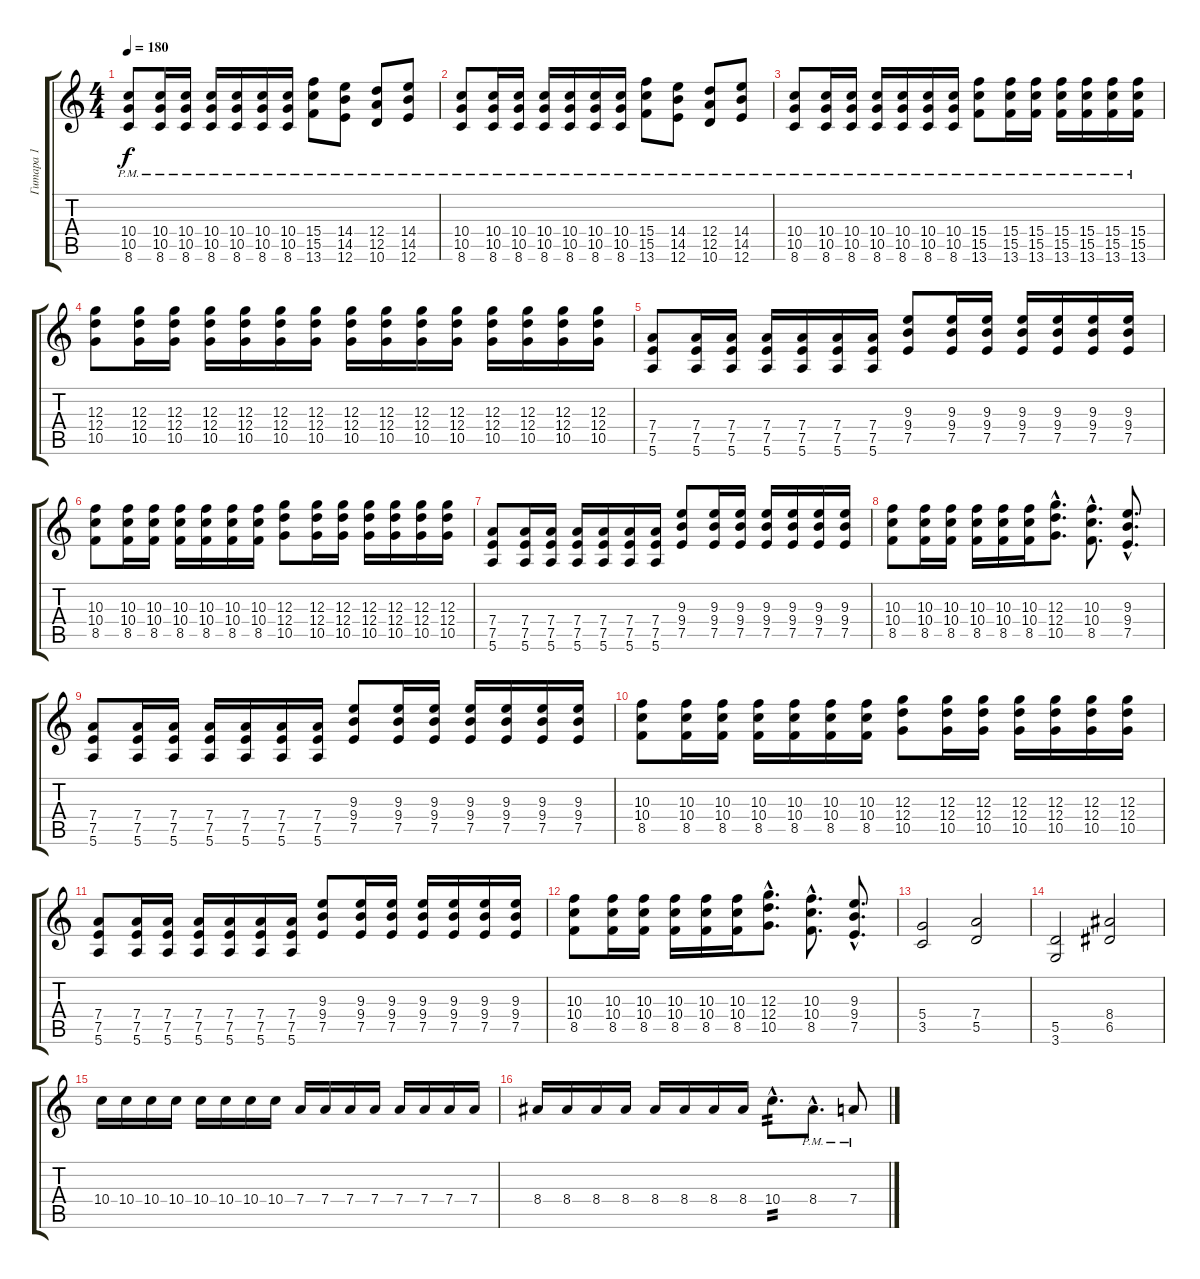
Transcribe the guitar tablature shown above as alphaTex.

\track ("Гитара 1" "Гитара 1") {instrument overdrivenguitar}
\staff {score tabs}
\tuning (E4 B3 G3 D3 A2 E2) {hide}
\ts (4 4)
\tempo 180
\clef g2
\ks c
(10.4{pm} 10.5 8.6{pm}).8{dy f} (10.4{pm} 10.5{pm} 8.6{pm}).16 (10.4{pm} 10.5{pm} 8.6{pm}).16 (10.4{pm} 10.5{pm} 8.6{pm}).16 (10.4{pm} 10.5{pm} 8.6{pm}).16 (10.4{pm} 10.5{pm} 8.6{pm}).16 (10.4{pm} 10.5{pm} 8.6{pm}).16 (15.4{pm} 15.5{pm} 13.6{pm}).8 (14.4{pm} 14.5{pm} 12.6{pm}).8 (12.4{pm} 12.5{pm} 10.6{pm}).8 (14.4{pm} 14.5{pm} 12.6{pm}).8 |
(10.4{pm} 10.5{pm} 8.6{pm}).8 (10.4{pm} 10.5{pm} 8.6{pm}).16 (10.4{pm} 10.5{pm} 8.6{pm}).16 (10.4{pm} 10.5{pm} 8.6{pm}).16 (10.4{pm} 10.5{pm} 8.6{pm}).16 (10.4{pm} 10.5{pm} 8.6{pm}).16 (10.4{pm} 10.5{pm} 8.6{pm}).16 (15.4{pm} 15.5{pm} 13.6{pm}).8 (14.4{pm} 14.5{pm} 12.6{pm}).8 (12.4{pm} 12.5{pm} 10.6{pm}).8 (14.4{pm} 14.5{pm} 12.6{pm}).8 |
(10.4{pm} 10.5{pm} 8.6{pm}).8 (10.4{pm} 10.5{pm} 8.6{pm}).16 (10.4{pm} 10.5{pm} 8.6{pm}).16 (10.4{pm} 10.5{pm} 8.6{pm}).16 (10.4{pm} 10.5{pm} 8.6{pm}).16 (10.4{pm} 10.5{pm} 8.6{pm}).16 (10.4{pm} 10.5{pm} 8.6{pm}).16 (15.4{pm} 15.5{pm} 13.6{pm}).8 (15.4{pm} 15.5{pm} 13.6{pm}).16 (15.4{pm} 15.5{pm} 13.6{pm}).16 (15.4{pm} 15.5{pm} 13.6{pm}).16 (15.4{pm} 15.5{pm} 13.6{pm}).16 (15.4{pm} 15.5{pm} 13.6{pm}).16 (15.4{pm} 15.5{pm} 13.6{pm}).16 |
(12.3 12.4 10.5).8 (12.3 12.4 10.5).16 (12.3 12.4 10.5).16 (12.3 12.4 10.5).16 (12.3 12.4 10.5).16 (12.3 12.4 10.5).16 (12.3 12.4 10.5).16 (12.3 12.4 10.5).16 (12.3 12.4 10.5).16 (12.3 12.4 10.5).16 (12.3 12.4 10.5).16 (12.3 12.4 10.5).16 (12.3 12.4 10.5).16 (12.3 12.4 10.5).16 (12.3 12.4 10.5).16 |
(7.4 7.5 5.6).8 (7.4 7.5 5.6).16 (7.4 7.5 5.6).16 (7.4 7.5 5.6).16 (7.4 7.5 5.6).16 (7.4 7.5 5.6).16 (7.4 7.5 5.6).16 (9.3 9.4 7.5).8 (9.3 9.4 7.5).16 (9.3 9.4 7.5).16 (9.3 9.4 7.5).16 (9.3 9.4 7.5).16 (9.3 9.4 7.5).16 (9.3 9.4 7.5).16 |
(10.3 10.4 8.5).8 (10.3 10.4 8.5).16 (10.3 10.4 8.5).16 (10.3 10.4 8.5).16 (10.3 10.4 8.5).16 (10.3 10.4 8.5).16 (10.3 10.4 8.5).16 (12.3 12.4 10.5).8 (12.3 12.4 10.5).16 (12.3 12.4 10.5).16 (12.3 12.4 10.5).16 (12.3 12.4 10.5).16 (12.3 12.4 10.5).16 (12.3 12.4 10.5).16 |
(7.4 7.5 5.6).8 (7.4 7.5 5.6).16 (7.4 7.5 5.6).16 (7.4 7.5 5.6).16 (7.4 7.5 5.6).16 (7.4 7.5 5.6).16 (7.4 7.5 5.6).16 (9.3 9.4 7.5).8 (9.3 9.4 7.5).16 (9.3 9.4 7.5).16 (9.3 9.4 7.5).16 (9.3 9.4 7.5).16 (9.3 9.4 7.5).16 (9.3 9.4 7.5).16 |
(10.3 10.4 8.5).8 (10.3 10.4 8.5).16 (10.3 10.4 8.5).16 (10.3 10.4 8.5).16 (10.3 10.4 8.5).16 (10.3 10.4 8.5).16 (12.3{hac} 12.4{hac} 10.5{hac}).8{d} (10.3{hac} 10.4{hac} 8.5{hac}).8{d} (9.3{hac} 9.4{hac} 7.5{hac}).8{d} |
(7.4 7.5 5.6).8 (7.4 7.5 5.6).16 (7.4 7.5 5.6).16 (7.4 7.5 5.6).16 (7.4 7.5 5.6).16 (7.4 7.5 5.6).16 (7.4 7.5 5.6).16 (9.3 9.4 7.5).8 (9.3 9.4 7.5).16 (9.3 9.4 7.5).16 (9.3 9.4 7.5).16 (9.3 9.4 7.5).16 (9.3 9.4 7.5).16 (9.3 9.4 7.5).16 |
(10.3 10.4 8.5).8 (10.3 10.4 8.5).16 (10.3 10.4 8.5).16 (10.3 10.4 8.5).16 (10.3 10.4 8.5).16 (10.3 10.4 8.5).16 (10.3 10.4 8.5).16 (12.3 12.4 10.5).8 (12.3 12.4 10.5).16 (12.3 12.4 10.5).16 (12.3 12.4 10.5).16 (12.3 12.4 10.5).16 (12.3 12.4 10.5).16 (12.3 12.4 10.5).16 |
(7.4 7.5 5.6).8 (7.4 7.5 5.6).16 (7.4 7.5 5.6).16 (7.4 7.5 5.6).16 (7.4 7.5 5.6).16 (7.4 7.5 5.6).16 (7.4 7.5 5.6).16 (9.3 9.4 7.5).8 (9.3 9.4 7.5).16 (9.3 9.4 7.5).16 (9.3 9.4 7.5).16 (9.3 9.4 7.5).16 (9.3 9.4 7.5).16 (9.3 9.4 7.5).16 |
(10.3 10.4 8.5).8 (10.3 10.4 8.5).16 (10.3 10.4 8.5).16 (10.3 10.4 8.5).16 (10.3 10.4 8.5).16 (10.3 10.4 8.5).16 (12.3{hac} 12.4{hac} 10.5{hac}).8{d} (10.3{hac} 10.4{hac} 8.5{hac}).8{d} (9.3{hac} 9.4{hac} 7.5{hac}).8{d} |
(5.4 3.5).2 (7.4 5.5).2 |
(5.5 3.6).2 (8.4 6.5).2 |
10.4.16 10.4.16 10.4.16 10.4.16 10.4.16 10.4.16 10.4.16 10.4.16 7.4.16 7.4.16 7.4.16 7.4.16 7.4.16 7.4.16 7.4.16 7.4.16 |
8.4.16 8.4.16 8.4.16 8.4.16 8.4.16 8.4.16 8.4.16 8.4.16 10.4{hac}.8{d tp 2} 8.4{hac pm}.8{d} 7.4{pm}.8
